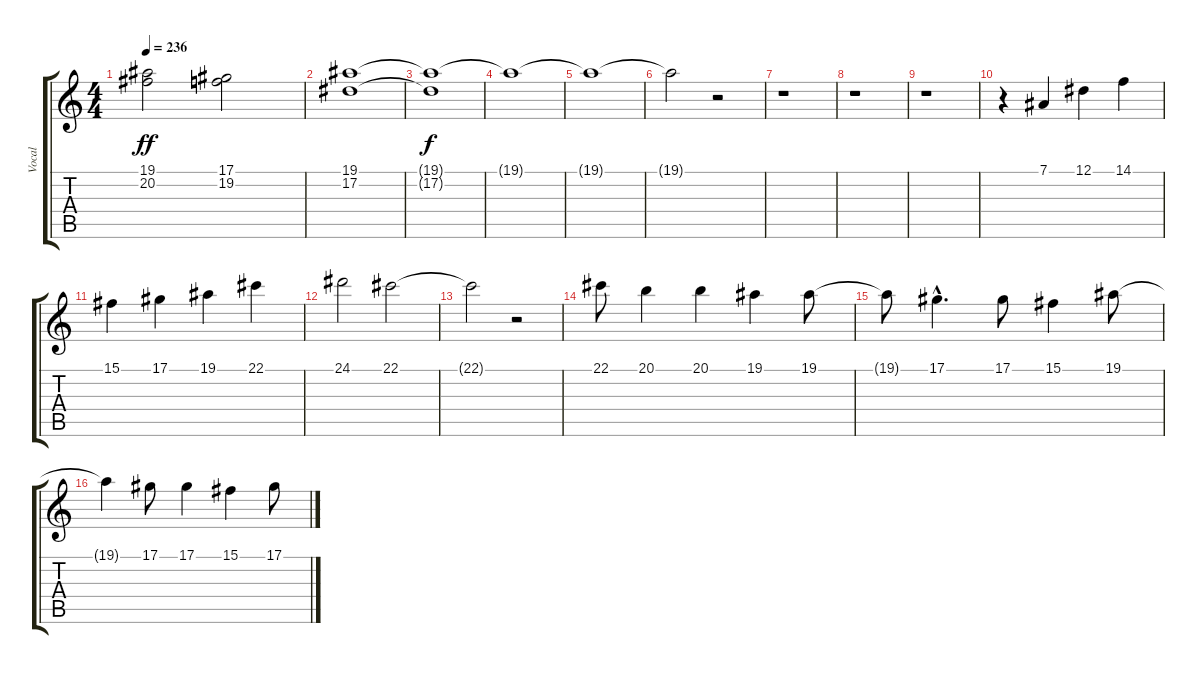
\track ("Vocal" "Vocal") {instrument synthvoice}
\staff {score tabs}
\tuning (Eb4 Bb3 Gb3 Db3 Ab2 Eb2) {hide}
\ts (4 4)
\tempo 236
\clef g2
\ks c
(19.1 20.2).2{dy ff} (17.1 19.2).2 |
(19.1 17.2).1 |
(19.1{t} 17.2{t}).1{dy f} |
19.1{t}.1 |
19.1{t}.1 |
19.1{t}.2 r.2 |
r.1 |
r.1 |
r.1 |
r.4 7.1.4 12.1.4 14.1.4 |
15.1.4 17.1.4 19.1.4 22.1.4 |
24.1.2 22.1.2 |
22.1{t}.2 r.2 |
22.1.8 20.1.4 20.1.4 19.1.4 19.1.8 |
19.1{t}.8 17.1{hac}.4{d} 17.1.8 15.1.4 19.1.8 |
19.1{t}.4 17.1.8 17.1.4 15.1.4 17.1.8
